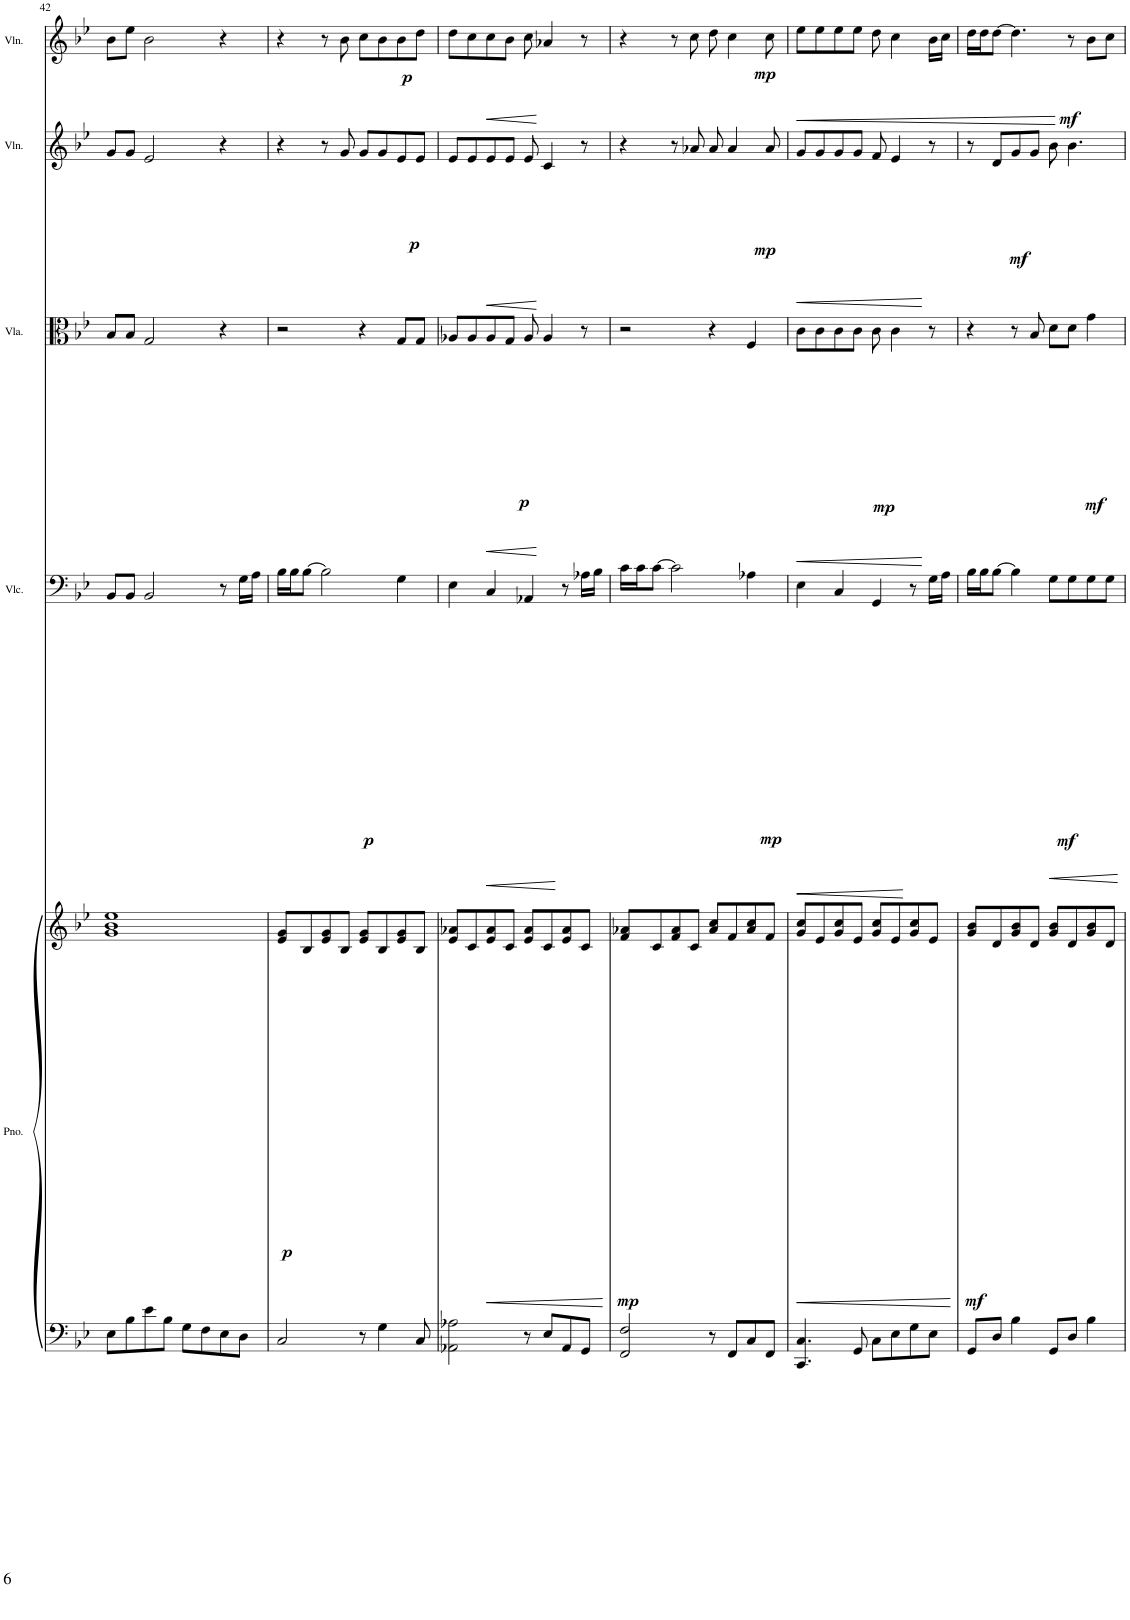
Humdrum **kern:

**kern	**kern	**dynam	**kern	**dynam	**kern	**dynam	**kern	**dynam	**kern	**dynam
*part5	*part5	*part5	*part4	*part4	*part3	*part3	*part2	*part2	*part1	*part1
*staff6	*staff5	*staff5/6	*staff4	*staff4	*staff3	*staff3	*staff2	*staff2	*staff1	*staff1
*I"Piano	*	*	*I"Violoncello	*	*I"Viola	*	*I"Violin	*	*I"Violin	*
*I'Pno.	*	*	*I'Vlc.	*	*I'Vla.	*	*I'Vln.	*	*I'Vln.	*
!!LO:PB:g=z
*clefF4	*clefG2	*	*clefF4	*	*clefC3	*	*clefG2	*	*clefG2	*
*k[b-e-]	*k[b-e-]	*	*k[b-e-]	*	*k[b-e-]	*	*k[b-e-]	*	*k[b-e-]	*
*M4/4	*M4/4	*	*M4/4	*	*M4/4	*	*M4/4	*	*M4/4	*
=42	=42	=42	=42	=42	=42	=42	=42	=42	=42	=42
8E-\L	1g 1b- 1ee-	.	8BB-/L	.	8B-/L	.	8g/L	.	8b-\L	.
8B-\	.	.	8BB-/J	.	8B-/J	.	8g/J	.	8ee-\J	.
8e-\	.	.	2BB-/	.	2G/	.	2e-/	.	2b-\	.
8B-\J	.	.	.	.	.	.	.	.	.	.
8G\L	.	.	.	.	.	.	.	.	.	.
8F\	.	.	.	.	.	.	.	.	.	.
8E-\	.	.	8r	.	4r	.	4r	.	4r	.
!	!	!	!	!LO:DY:b	!	!	!	!	!	!
8D\J	.	.	16G\LL	p	.	.	.	.	.	.
.	.	.	16A\JJ	.	.	.	.	.	.	.
=43	=43	=43	=43	=43	=43	=43	=43	=43	=43	=43
!	!	!LO:DY:b	!	!	!	!	!	!	!	!
2C/	8e-/ 8g/L	p	16B-\LL	.	2r	.	4r	.	4r	.
.	.	.	16B-\J	.	.	.	.	.	.	.
.	8B-/	.	[8B-\J	.	.	.	.	.	.	.
.	8e-/ 8g/	.	2B-\]	.	.	.	8r	.	8r	.
!	!	!	!	!	!	!	!	!LO:DY:b	!	!LO:DY:b
.	8B-/J	.	.	.	.	.	8g/	p	8b-\	p
8r	8e-/ 8g/L	.	.	.	4r	.	8g/L	.	8cc\L	.
4G\	8B-/	.	.	.	.	.	8g/	.	8b-\	.
!	!	!	!	!	!	!LO:DY:b	!	!	!	!
.	8e-/ 8g/	.	4G\	.	8G/L	p	8e-/	.	8b-\	.
8C/	8B-/J	.	.	.	8G/J	.	8e-/J	.	8dd\J	.
=44	=44	=44	=44	=44	=44	=44	=44	=44	=44	=44
2AA-X\ 2A-X\	8e-/ 8a-X/L	.	4E-\	.	8A-X/L	.	8e-/L	.	8dd\L	.
.	8c/	.	.	.	8A-/	.	8e-/	.	8cc\	.
!	!	!LO:HP:b	!	!LO:HP:b	!	!LO:HP:b	!	!LO:HP:b	!	!LO:HP:b
.	8e-/ 8a-/	<	4C/	<	8A-/	<	8e-/	<	8cc\	<
.	8c/J	.	.	.	8G/J	.	8e-/J	.	8b-\J	.
8r	8e-/ 8a-/L	.	4AA-X/	.	8A-/	.	8e-/	.	8cc\	.
8E-/L	8c/	.	.	.	4A-/	[	4c/	[	4a-X/	[
8AA-/	8e-/ 8a-/	.	8r	[	.	.	.	.	.	.
!	!	!	!	!LO:DY:b	!	!	!	!	!	!
8GG/J	8c/J	.	16A-X\LL	mp	8r	.	8r	.	8r	.
.	.	.	16B-\JJ	.	.	.	.	.	.	.
.	.	[	.	.	.	.	.	.	.	.
=45	=45	=45	=45	=45	=45	=45	=45	=45	=45	=45
!	!	!LO:DY:b	!	!	!	!	!	!	!	!
2FF/ 2F/	8f/ 8a-X/L	mp	16c\LL	.	2r	.	4r	.	4r	.
.	.	.	16c\J	.	.	.	.	.	.	.
.	8c/	.	[8c\J	.	.	.	.	.	.	.
.	8f/ 8a-/	.	2c\]	.	.	.	8r	.	8r	.
!	!	!	!	!	!	!	!	!LO:DY:b	!	!LO:DY:b
.	8c/J	.	.	.	.	.	8a-X/	mp	8cc\	mp
8r	8a-/ 8cc/L	.	.	.	4r	.	8a-/	.	8dd\	.
8FF/L	8f/	.	.	.	.	.	4a-/	.	4cc\	.
!	!	!	!	!	!	!LO:DY:b	!	!	!	!
8C/	8a-/ 8cc/	.	4A-X\	.	4F/	mp	.	.	.	.
8FF/J	8f/J	.	.	.	.	.	8a-/	.	8cc\	.
=46	=46	=46	=46	=46	=46	=46	=46	=46	=46	=46
!	!	!LO:HP:b	!	!LO:HP:b	!	!LO:HP:b	!	!LO:HP:b	!	!LO:HP:b
4.CC/ 4.C/	8g/ 8cc/L	<	4E-\	<	8c\L	<	8g/L	<	8ee-\L	<
.	8e-/	.	.	.	8c\	.	8g/	.	8ee-\	.
.	8g/ 8cc/	.	4C/	.	8c\	.	8g/	.	8ee-\	.
8GG/	8e-/J	.	.	.	8c\J	.	8g/J	.	8ee-\J	.
8C\L	8g/ 8cc/L	.	4GG/	.	8c\	.	8f/	.	8dd\	.
8E-\	8e-/	.	.	.	4c\	.	4e-/	.	4cc\	.
8G\	8g/ 8cc/	.	8r	[	.	.	.	.	.	.
!	!	!	!	!LO:DY:b	!	!	!	!	!	!LO:DY:n=1:b
8E-\J	8e-/J	.	16G\LL	mf	8r	[	8r	[	16b-\LL	[ mf
.	.	.	16A\JJ	.	.	.	.	.	16cc\JJ	.
.	.	[	.	.	.	.	.	.	.	.
=47	=47	=47	=47	=47	=47	=47	=47	=47	=47	=47
!	!	!LO:DY:b	!	!	!	!	!	!	!	!
8GG/L	8g/ 8b-/L	mf	16B-\LL	.	4r	.	8r	.	16dd\LL	.
.	.	.	16B-\J	.	.	.	.	.	16dd\J	.
!	!	!	!	!	!	!	!	!LO:DY:b	!	!
8D/J	8d/	.	[8B-\J	.	.	.	8d/L	mf	[8dd\J	.
4B-\	8g/ 8b-/	.	4B-\]	.	8r	.	8g/	.	4.dd\]	.
!	!	!	!	!	!	!LO:DY:b	!	!	!	!
.	8d/J	.	.	.	8B-/	mf	8g/J	.	.	.
!	!	!	!	!LO:HP:b	!	!	!	!	!	!
8GG/L	8g/ 8b-/L	.	8G\L	<	8d\L	.	8b-\	.	.	.
8D/J	8d/	.	8G\	.	8d\J	.	4.b-\	.	8r	.
4B-\	8g/ 8b-/	.	8G\	.	4g\	.	.	.	8b-\L	.
.	8d/J	.	8G\J	.	.	.	.	.	8cc\J	.
.	.	.	.	[	.	.	.	.	.	.
=	=	=	=	=	=	=	=	=	=	=
*-	*-	*-	*-	*-	*-	*-	*-	*-	*-	*-
